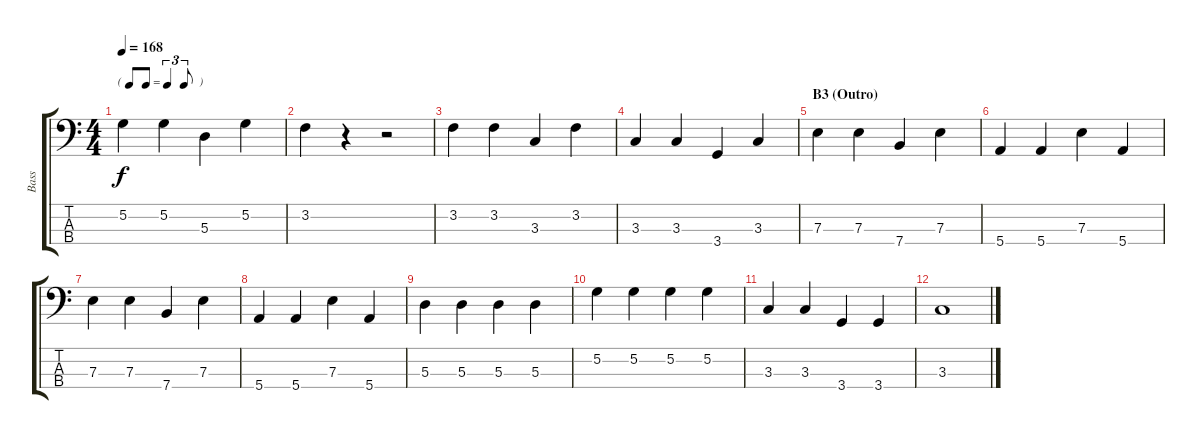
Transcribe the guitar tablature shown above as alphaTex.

\track ("Bass" "Bass") {instrument electricbassfinger}
\staff {score tabs}
\tuning (G2 D2 A1 E1) {hide}
\ts (4 4)
\tf triplet8th
\tempo 168
\clef f4
\ks c
5.2.4{dy f} 5.2.4 5.3.4 5.2.4 |
3.2.4 r.4 r.2 |
3.2.4 3.2.4 3.3.4 3.2.4 |
\section ("" "")
3.3.4 3.3.4 3.4.4 3.3.4 |
\section ("" "B3 (Outro)")
7.3.4 7.3.4 7.4.4 7.3.4 |
5.4.4 5.4.4 7.3.4 5.4.4 |
7.3.4 7.3.4 7.4.4 7.3.4 |
5.4.4 5.4.4 7.3.4 5.4.4 |
5.3.4 5.3.4 5.3.4 5.3.4 |
5.2.4 5.2.4 5.2.4 5.2.4 |
3.3.4 3.3.4 3.4.4 3.4.4 |
3.3.1
